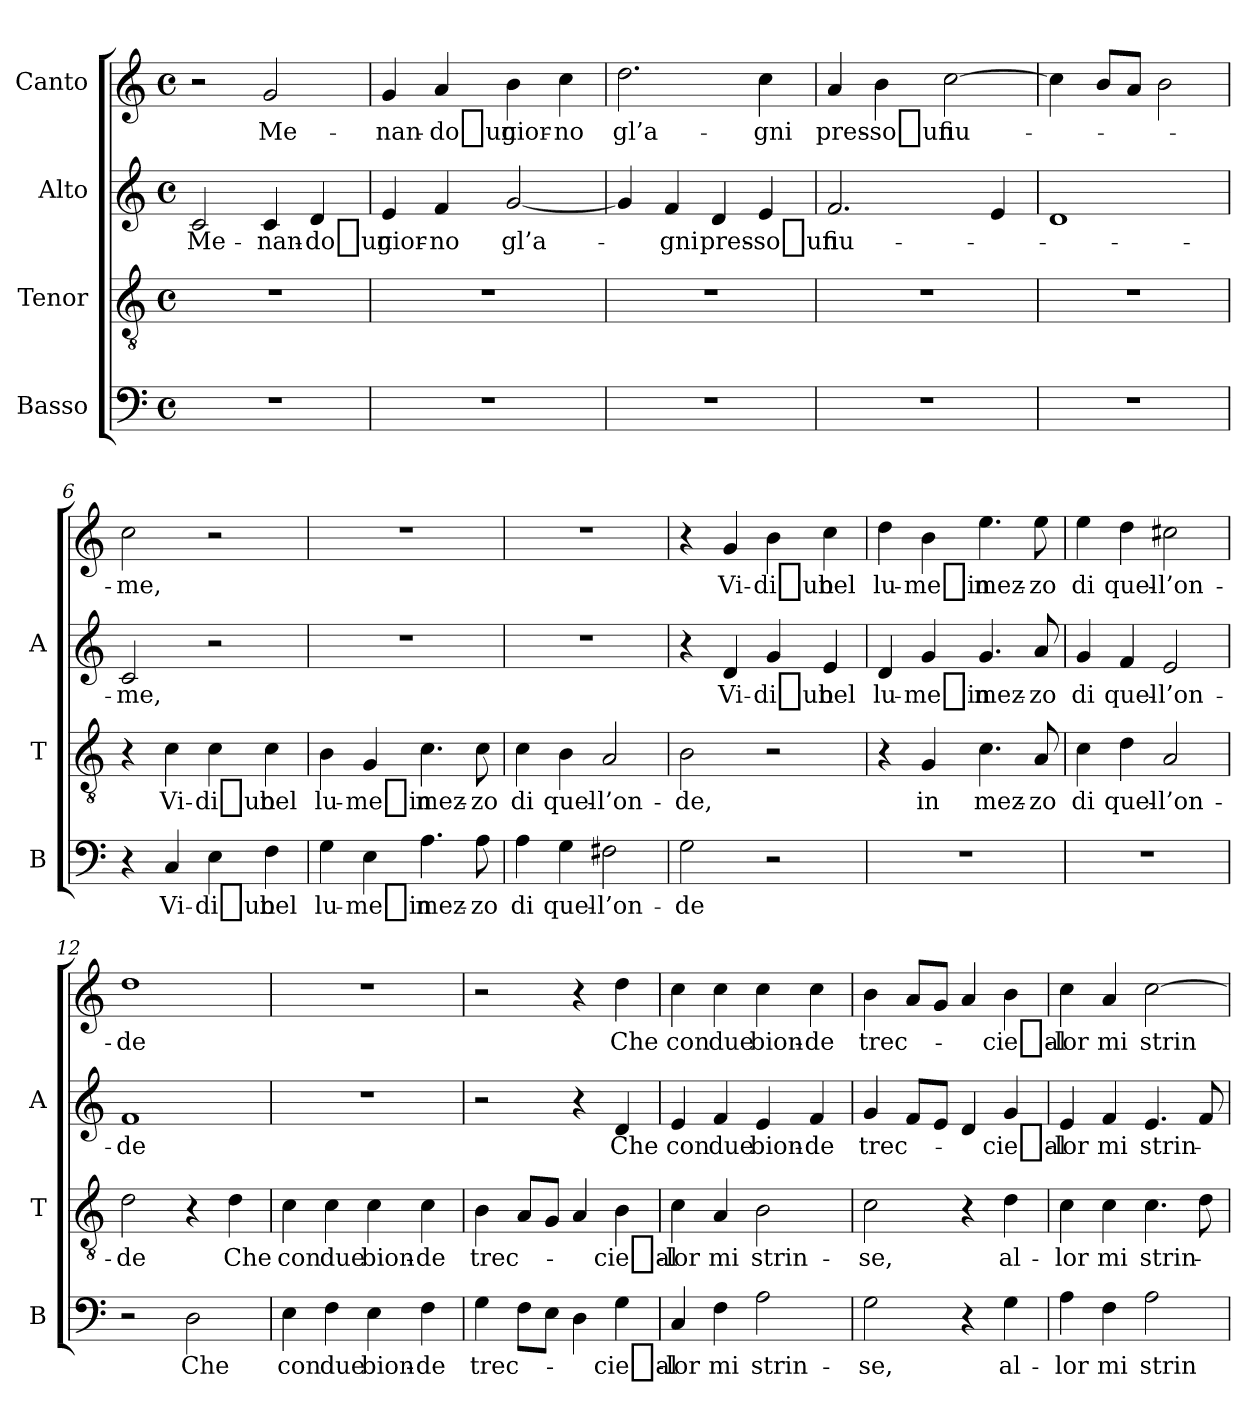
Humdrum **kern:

**kern	**text	**kern	**text	**kern	**text	**kern	**text
*part4	*part4	*part3	*part3	*part2	*part2	*part1	*part1
*staff4	*staff4	*staff3	*staff3	*staff2	*staff2	*staff1	*staff1
*I"Basso	*	*I"Tenor	*	*I"Alto	*	*I"Canto	*
*I'B	*	*I'T	*	*I'A	*	*	*
*clefF4	*	*clefGv2	*	*clefG2	*	*clefG2	*
*k[]	*	*k[]	*	*k[]	*	*k[]	*
*C:	*	*C:	*	*C:	*	*C:	*
*M4/4	*	*M4/4	*	*M4/4	*	*M4/4	*
*met(c)	*	*met(c)	*	*met(c)	*	*met(c)	*
=1	=1	=1	=1	=1	=1	=1	=1
1r	.	1r	.	2c	Me-	2r	.
.	.	.	.	4c	nan-	2g	Me-
.	.	.	.	4d	-do_un	.	.
=2	=2	=2	=2	=2	=2	=2	=2
1r	.	1r	.	4e	gior-	4g	nan-
.	.	.	.	4f	-no	4a	-do_un
.	.	.	.	[2g	gl’a-	4b	gior-
.	.	.	.	.	.	4cc	-no
=3	=3	=3	=3	=3	=3	=3	=3
1r	.	1r	.	4g]	.	2.dd	gl’a-
.	.	.	.	4f	-gni	.	.
.	.	.	.	4d	pres-	.	.
.	.	.	.	4e	-so_un	4cc	-gni
=4	=4	=4	=4	=4	=4	=4	=4
1r	.	1r	.	2.f	fiu-	4a	pres-
.	.	.	.	.	.	4b	-so_un
.	.	.	.	.	.	[2cc	fiu-
.	.	.	.	4e	.	.	.
=5	=5	=5	=5	=5	=5	=5	=5
1r	.	1r	.	1d	.	4cc]	.
.	.	.	.	.	.	8bL	.
.	.	.	.	.	.	8aJ	.
.	.	.	.	.	.	2b	.
=6	=6	=6	=6	=6	=6	=6	=6
4r	.	4r	.	2c	-me,	2cc	-me,
4C	Vi-	4c	Vi-	.	.	.	.
4E	-di_un	4c	-di_un	2r	.	2r	.
4F	-bel	4c	-bel	.	.	.	.
=7	=7	=7	=7	=7	=7	=7	=7
4G	lu-	4B	lu-	1r	.	1r	.
4E	-me_in	4G	-me_in	.	.	.	.
4.A	mez-	4.c	mez-	.	.	.	.
8A	-zo	8c	-zo	.	.	.	.
=8	=8	=8	=8	=8	=8	=8	=8
4A	-di	4c	-di	1r	.	1r	.
4G	quel-	4B	quel-	.	.	.	.
2F#X	l’on-	2A	l’on-	.	.	.	.
=9	=9	=9	=9	=9	=9	=9	=9
2G	-de	2B	-de,	4r	.	4r	.
.	.	.	.	4d	Vi-	4g	Vi-
2r	.	2r	.	4g	-di_un	4b	-di_un
.	.	.	.	4e	-bel	4cc	-bel
=10	=10	=10	=10	=10	=10	=10	=10
1r	.	4r	.	4d	lu-	4dd	lu-
.	.	4G	-in	4g	-me_in	4b	-me_in
.	.	4.c	mez-	4.g	mez-	4.ee	mez-
.	.	8A	-zo	8a	-zo	8ee	-zo
=11	=11	=11	=11	=11	=11	=11	=11
1r	.	4c	-di	4g	-di	4ee	-di
.	.	4d	quel-	4f	quel-	4dd	quel-
.	.	2A	l’on-	2e	l’on-	2cc#X	l’on-
=12	=12	=12	=12	=12	=12	=12	=12
2r	.	2d	-de	1f	-de	1dd	-de
2D	-Che	4r	.	.	.	.	.
.	.	4d	-Che	.	.	.	.
=13	=13	=13	=13	=13	=13	=13	=13
4E	-con	4c	-con	1r	.	1r	.
4F	-due	4c	-due	.	.	.	.
4E	bion-	4c	bion-	.	.	.	.
4F	-de	4c	-de	.	.	.	.
=14	=14	=14	=14	=14	=14	=14	=14
4G	trec-	4B	trec-	2r	.	2r	.
8FL	.	8AL	.	.	.	.	.
8EJ	.	8GJ	.	.	.	.	.
4D	.	4A	.	4r	.	4r	.
4G	cie_al-	4B	cie_al-	4d	-Che	4dd	-Che
=15	=15	=15	=15	=15	=15	=15	=15
4C	-lor	4c	-lor	4e	-con	4cc	-con
4F	-mi	4A	-mi	4f	-due	4cc	-due
2A	strin-	2B	strin-	4e	bion-	4cc	bion-
.	.	.	.	4f	-de	4cc	-de
=16	=16	=16	=16	=16	=16	=16	=16
2G	-se,	2c	-se,	4g	trec-	4b	trec-
.	.	.	.	8fL	.	8aL	.
.	.	.	.	8eJ	.	8gJ	.
4r	.	4r	.	4d	.	4a	.
4G	al-	4d	al-	4g	cie_al-	4b	cie_al-
=17	=17	=17	=17	=17	=17	=17	=17
4A	-lor	4c	-lor	4e	-lor	4cc	-lor
4F	-mi	4c	-mi	4f	-mi	4a	-mi
2A	strin-	4.c	strin-	4.e	strin-	[2cc	strin-
.	.	8d	.	8f	.	.	.
=	=	=	=	=	=	=	=
*-	*-	*-	*-	*-	*-	*-	*-
